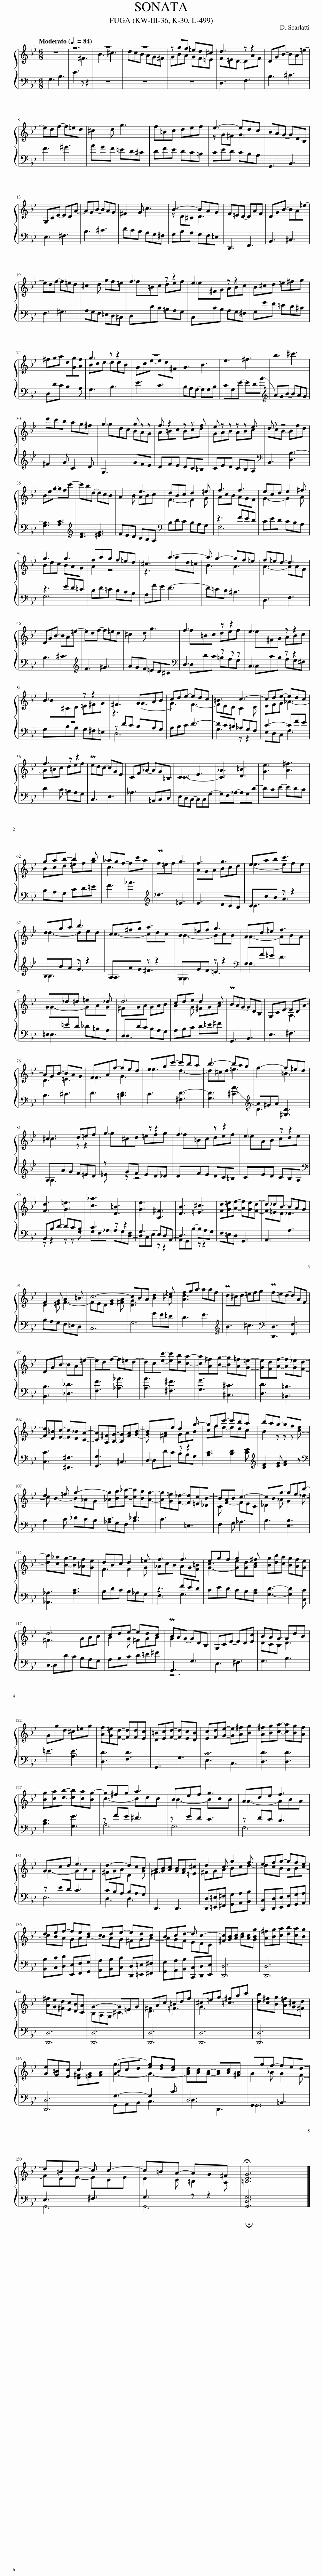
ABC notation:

X:1
%%score { ( 1 3 ) | ( 2 4 ) }
L:1/8
Q:3/8=84
M:6/8
I:linebreak $
K:Bb
V:1 treble
V:3 treble
V:2 bass
V:4 bass
V:1
 z6 | z6 | z6 | z6 | z gf =ed^c | %5
 d3 z z2 | DGB- BA=e- |$ edf- f=ed | ^c2 d g3 | f=Bc def | %10
 e3- edc | BAG- GDB, |$ G,CE- EDA- | AGB- BAG | ^F2 G c3 | %15
 B3- BAG | F=ED- DAF | DGB- BA=e- |$ edf- f=ed | ^c2 d gf=e | %20
 f3 z z2 | e3 z z2 | B^cd =e^fg |$ ^fga d[Gg][Af] | g3 z z2 | %25
 z6 | G3 B3 | e3 ^f3 | b3 ^c'3 |$ d'c'b ag^f | %30
 g3 g z z | f z2 z z f | e z z z z e | d z z4 |$ Beg- gfc'- | %35
 c'bd- dcB | A2 B e3 | dBc d2 =e | f3 f3 | ecd e2 ^f |$ %40
 g3 g3 | fag f=ed | ^c3 a3- | a g2- gf=e | f=ed- d3 |$ %45
 DGB- BA=e- | edf- f=ed | ^c2 d g3 | f3 z z2 | e3 z z2 |$ %50
 B3 z z2 | z3 G-AB | cde- edc | =B3 c3- | cde- edc |$ %55
 f3 z z2 | Pedc- cGE | CF_A- AG=B, | C3 E3 | [C_A]3 [D=B]3 | %60
 [Ge]3 [A^f]3 |$ gab- b2 b | _agf- fc'a | Pf=ef g3 | f3 g3 | %65
 e-ab c'3 |$ dga b3 | c^fg a3 | B=ef g3 | Ad=e f3 |$ %70
 G_d=d =e2 _d | d6 | cde d2 c | PBAG- GDB, | G,CE- EDA- |$ %75
 AGB- BAG | FAf- fed | egc'- c'ba | b3- bag | f3- f=ed |$ %80
 c3 d=ef | g3 z z2 | f3 z z2 | e3 z z2 |$ [Fd]3 [G=e]3 | %85
 [c_a]3 [D=B]3 | [Ge]3 [A,^F]3 | [DB]3 [=E^c]3 | [Fd][G=e][Af]- [Af][Ge][Fd]- | d_dB- BAG |$ %90
 F2 G A2 =B | c6- | cBA d2 =e | fga- aaf | Pd^cd =efg | %95
 Pf=ed- dAF |$ DGB- BA=e- | edf- f=ed- | dc[ec']- [ec'][db][ca]- | [ca][A^f][Bg]- [Bg][A=f][G=e]- | %100
 [Ge][Fd][Af]- [Af][G_e][Fd]- |$ [Fd][D=B][Ec]- [Ec][D_B][CA]- | [CA][A,^F][B,G]- [B,G][FA][GB]- | BAe d2 g- | gfc'- c'ba | %105
 bag- gfe |$ d2 =e f3- | [_Af][Bg][c_a]- [ca][Bg][Af]- | [Af][G=e][F_d]- [Fd][=Ec][_DB-] | BAB c3- | %110
 cBf- feb- |$ [db][c_a][Bg]- [Bg][_Af][Ge] | dBc d2 =e | f3 f3 | egf g2 ^f | %115
 [Bg][db][ca] [Bg][Af][Ge] |$ d6 | cde- edc | PBAG- GDB, | G,CE- ED[Ec] | %120
 BAG- GdB |$ Ggd ^c=eg | [Af][G=e][Fd]- [Fd][Fd][Ec] | [D=B][Ec][Fd]- [Fd][Ec][DB] | [Ec][Fd][Ge]- [Ge][A^f][Bg] | %125
 [A^f][Bg][ca]- [ca][Bg][Af] |$ [Bg][ca][db]- [db][ca][Bg-] | g^fg a3 | Bef g3 | Ade f3 |$ %130
 Gcd e3 | d3- dcB | A[GB][Ac] [GB][^FA][=E^c] | d2 c g2 f | efg- gfe |$ %135
 def- fed | cde- edc | Bcd- d c2- | [^Fc][GB][Ac] [Bd][Ac][GBg] | [A^f][Bg][ca] [db][ca][Bg] |$ %140
 [A^f][Ge][^Fd] [Ec][DB][CA] | G3- G=EG | ^FAc =Bdf | ^c=eg ^fac' | [db][c^f][Bg] [A=f][G^c][^Fd] |$ %145
 [Ge][F=B][Ec] c3 | Bcd [eg][df][ce] | [GBd][Ac][GB]- [GB][Ac][^FA] | Ggf- fed- |$ d=Bc- c c2- | %150
 c=BA- AG^F | !fermata![=B,DG]6 |] %152
V:2
 G,3 B,3 | E3 z z2 | z6 | z6 | z6 | %5
 D,3 F,3 | B,3 ^C3 |$ F3 ^G3 | AGF =ED^C | DFE DC=B, | %10
 CED CB,A, | G,,3 B,,3 |$ E,3 ^F,3 | B,3 ^C3 | DCB, A,G,^F, | %15
 G,B,A, G,F,=E, | D,,3 F,,3 | B,,3 ^C,3 |$ F,3 ^G,3 | A,G,F, =E,D,^C, | %20
 D,DC =B,A,G, | C,CB, A,G,^F, | G,GF =ED^C |$ D,DC B,2 A, | G,3 B,3 | %25
 E3 C3 | B,A,G,- G,G,B, | CG,E- EDA- |[K:treble] AGB- BAG |$ ^F2 G C2 D | %30
 G,3 GFE | DFE DC=B, | CED CB,A, |[K:bass] B,,3 [D,B,-]3 |$ [G,B,]3 [A,C]3 | %35
[K:treble] [DF]3 [=EG]3 | FED CB,A, |[K:bass] B,DC B,A,G, | z3 FED | CED CB,A, |$ %40
 z3 GF=E | DF=E DCB, | A,AG F3- | F=ED ^C3 | D,3 F,3 |$ %45
 B,3 ^C3 |[K:treble] F3 ^G3 | AGF =ED^C |[K:bass] D,3 z z z | C,3 z z2 |$ %50
 z6 | z DC B,A,G, | A,B,C D3- | DC=B, _A,G,F, | C3- CFE |$ %55
 D2 C =B,A,G, | C,3 E,3 | _A,3 =B,,C,D, | E,D,C,- C,C,G,- | G,F,_A,- A,G,D- | %60
 DCE- EDC |$ B,A,G, CD=E | F3 _A3 |[K:treble] _d3 =E3 | E3 DCB, | %65
 C3 z z2 |$ B,3 z z2 | A,3 z z2 | G,3 z z2 |[K:bass] F,F=E D3 |$ %70
 =E,=ED _D=B,A, | D,DC B,A,G, | A,B,C D=E^F | G,,3 B,,3 | E,3 ^F,3 |$ %75
 B,3 ^C3 | D3 [=B,D]3 | C3 [^F,D-]3 | [G,D]3 [^CA-]3 |[K:treble] A^GA [^G,D]3 |$ %80
 A,AG F=ED | z GF =ED_D | DFE DC=B, | CED CB,A, |$[K:bass] B,,B,D- DCB, | %85
 C3 z z2 | G,3 z z2 | D,3 z z2 | F,=E,D, G,,3 | A,,3 A,3 |$ %90
 B,A,G, F,=E,D, | C,6 | G,6 | D3 F3 |[K:treble] B3 ^c3 | %95
[K:bass] [D,,D,]3 [F,,F,]3 |$ [B,,B,]3 [_D,_D]3 | [F,F]3 [_A,_A]3 | [A,A]3 [^F,^F]3 | [G,G]3 [^C,^C]3 | %100
 [D,D]3 [=B,,=B,]3 |$ [C,C]3 [^F,,^F,]3 | [G,,G,]3 ^C,3 | D,3 z z2 | [A,C]3 [B,D]2 [CE] | %105
[K:treble] [DF]2 [EG] [FA]2 z |$[K:bass] B,2 C _DCB, | C3 _D3 | C3 =E,3 | F,2 G, _A,3 | %110
 B,3 [E,B,]3 |$ [_A,,_A,]3 [A,C]3 | B,DC B,_A,G, | z3 FED | CED CB,[A,C] | %115
 [G,D]3- [G,D]2 [C,C] |$ D,DC B,A,G, | A,B,C D=E^F | G,,3 G,3 | E,3 ^F,3 | %120
 G,3 B,3 |$ =E3 [A,E]3 | [D,D]3 [F,D]3 | G,,3 G,3 | C6 | %125
 [D,D]3 [D,D]3 |$ [B,D]3 [G,G]3 | z AG ^F3 | z GF E3 | z FE D3 |$ %130
 z ED C3 | CB,A, B,A,G, | D,,3 D,,3 | [D,,D,][=E,,=E,][^F,,^F,] [G,,G,][A,,A,][B,,B,] | [C,,C,][D,,D,][E,,E,] [F,,F,][G,,G,][A,,A,] |$ %135
 [B,,B,][C,C][D,D] [E,,E,][F,,F,][G,,G,] | [A,,A,][B,,B,][C,C] [D,,D,][=E,,=E,][^F,,^F,] | [G,,G,][A,,A,][B,,B,] [C,,C,][D,,D,][E,,E,] | [D,,D,]6 | [D,,D,]6 |$ %140
 [D,,D,]6 | [D,,D,]6 | [D,,D,]6 | [D,,D,]6 | [D,,D,]6 |$ %145
 [D,,D,]6 | G,3- G,2 C | D,6 | G,,3 =B,,3 |$ E,3 ^F,3 | %150
 G,3 z z2 | !fermata![G,,D,G,]6 |] %152
V:3
 x6 | x3 ^F3 | B3 ^c3 | dcB AG^F | GBA GF=E | %5
 F=ED- DAF | x6 |$ x6 | x6 | x6 | %10
 z G^F G3 | x6 |$ x6 | x6 | x6 | %15
 z D^C D3 | x6 | x6 |$ x6 | x6 | %20
 f=Bc def | e^FG ABc | x6 |$ x6 | Bcd- ddB | %25
 Gce- ed^F | x6 | x6 | x6 |$ x6 | %30
 gdc BAG | A=Bc Bcd | GAB ABc | dcB- Bfd |$ x6 | %35
 x6 | x3 ABc | F3- F2 G | AcB AGF | G3- G2 A |$ %40
 Bdc BAG | A2 z4 | z3 ad=c | B3 A3 | A3- AAF |$ %45
 x6 | x6 | x6 | f=Bc def | e^FG ABc |$ %50
 B^CD =E^FG | ^F3 G3 | G3 F3- | FED C2 D | EFG _A3- |$ %55
 A=Bc def | x6 | x6 | C6- | x6 | %60
 x6 |$ Bcd =efg | c3 x3 | x3 g3 | AGA Bcd | %65
 e3 efe |$ d3- ded | c3- cdc | B3- BcB | A3- ABA |$ %70
 G3- GAG | ^FGA GAB | A2 G ^FGA | x6 | x3 A,3 |$ %75
 D3 =E3 | F3 G3 | e3 d3- | d^cd =e3 | f3 =B3 |$ %80
 ^c3 z z2 | g^cd =efg | f=Bc def | eAB cde |$ x6 | %85
 x6 | x6 | x6 | x6 | F=ED _D3 |$ %90
 D2 =E F3- | FED [EG]2 [^FA] | [DG]3 B2 ^c | [Ad]3 x3 | x6 | %95
 x6 |$ x6 | x6 | x6 | x6 | %100
 x6 |$ x6 | x6 | G ^F2 GAB | cfe- edc | %105
 B2 z z z c- |$ c B2- B_AG | x6 | x6 | C F2- FEC | %110
 _D2 _A G2 _d- |$ x6 | F3 F2 G | _AcB AG[F=B] | [G-c]3 [Ge][Gd][Ac] | %115
 x6 |$ ^F3 GAB | A2 G ^FGA | G2 x4 | x6 | %120
 DCB, D3 |$ x6 | x6 | x6 | x6 | %125
 x6 |$ x6 | c3- cdc | B3- BcB | A3- ABA |$ %130
 G3- GAG | ^FGA D2 G | ^F3 x3 | ^FGA Bcd- | dcB ABc- |$ %135
 cBA GAB- | BAG ^FGA- | AGF EDC | x6 | x6 |$ %140
 x6 | B,A,G, ^C3 | D3 =F3 | G3 =c3 | x6 |$ %145
 x3 [D^F][=EG][FA] | [Gg]3- G3- | x6 | G2 _A G2 F- |$ FDE- ECE | %150
 D2 C =B,2 A, | x6 |] %152
V:4
 x6 | x6 | x6 | x6 | x6 | %5
 x6 | x6 |$ x6 | x6 | x6 | %10
 x6 | x6 |$ x6 | x6 | x6 | %15
 x6 | x6 | x6 |$ x6 | x6 | %20
 x6 | x6 | x6 |$ x6 | x6 | %25
 x6 | x6 | x6 |[K:treble] x6 |$ x6 | %30
 x6 | x6 | x6 |[K:bass] x6 |$ x6 | %35
[K:treble] x6 | x6 |[K:bass] x6 | F,6 | x6 |$ %40
 G,6 | x6 | x6 | x6 | x6 |$ %45
 x6 |[K:treble] x6 | x6 |[K:bass] D,DC =B,A,G, | C,CB, A,G,^F, |$ %50
 G,B,A, G,^F,=E, | D,6 | x6 | G,3 z z2 | E,D,C, F,3 |$ %55
 x6 | x6 | x6 | x6 | x6 | %60
 x6 |$ x6 | x6 |[K:treble] x6 | x6 | %65
 CcB A3 |$ B,BA G3 | A,AG ^F3 | G,GF =E3 |[K:bass] F,3 x3 |$ %70
 =E,3 x3 | D,3 x3 | x6 | x6 | x6 |$ %75
 x6 | x6 | x6 | x6 |[K:treble] D3 x3 |$ %80
 A,3 x3 | =E z z4 | x6 | x6 |$[K:bass] z z2 z z G, | %85
 G,F,_A,- A,G,[D,-F,] | D,C,E,- E,D,A,,- | A,,G,,B,- B,A,G, | x6 | x6 |$ %90
 x6 | x6 | x3 GF=E | x6 |[K:treble] x6 | %95
[K:bass] x6 |$ x6 | x6 | x6 | x6 | %100
 x6 |$ x6 | x6 | D,DC B,A,G, | x6 | %105
[K:treble] x6 |$[K:bass] x6 | _A,G,F, B,3 | x6 | x6 | %110
 x6 |$ x6 | x6 | F,3 G,3 | x6 | %115
 x6 |$ D,3 x3 | x6 | z6 | x6 | %120
 x6 |$ x6 | x6 | x6 | E,3 C,3 | %125
 x6 |$ x6 | A,6 | G,6 | F,6 |$ %130
 E,6 | D,3 D,3 | x6 | x6 | x6 |$ %135
 x6 | x6 | x6 | x6 | x6 |$ %140
 x6 | x6 | x6 | x6 | x6 |$ %145
 x6 | G,,A,,B,, C,3 | D,3 D,,3 | G,,6 |$ G,,6 | %150
 G,,6 | x6 |] %152
